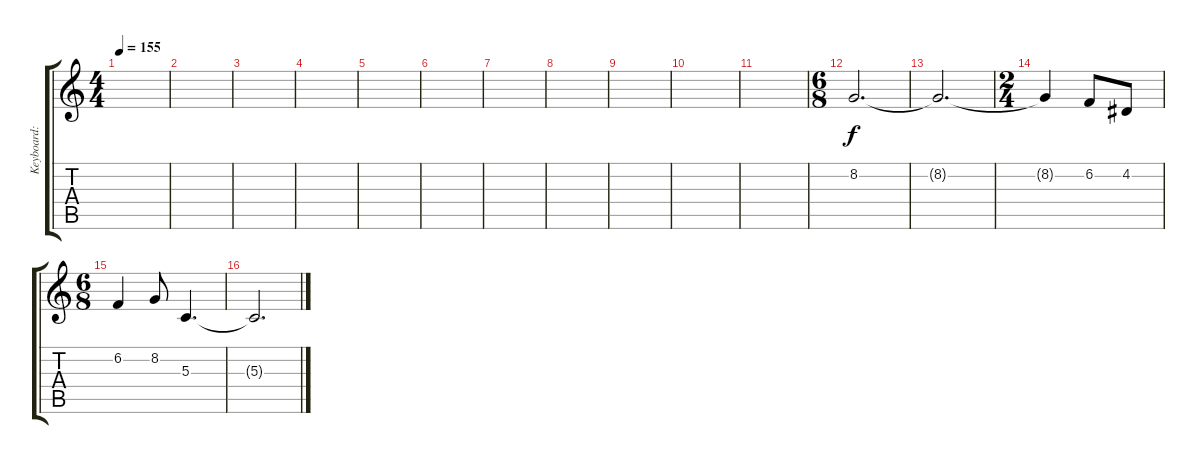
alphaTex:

\track ("Keyboard: Bob Katsionis" "Keyboard: ") {instrument panflute}
\staff {score tabs}
\tuning (E4 B3 G3 D3 A2 E2) {hide}
\ts (4 4)
\tempo 155
\clef g2
\ks c
|
|
|
|
|
|
|
|
|
|
|
\ts (6 8)
8.2.2{d} |
8.2{t}.2{d} |
\ts (2 4)
8.2{t}.4 6.2.8 4.2.8 |
\ts (6 8)
6.2.4 8.2.8 5.3.4{d} |
5.3{t}.2{d dy f}
